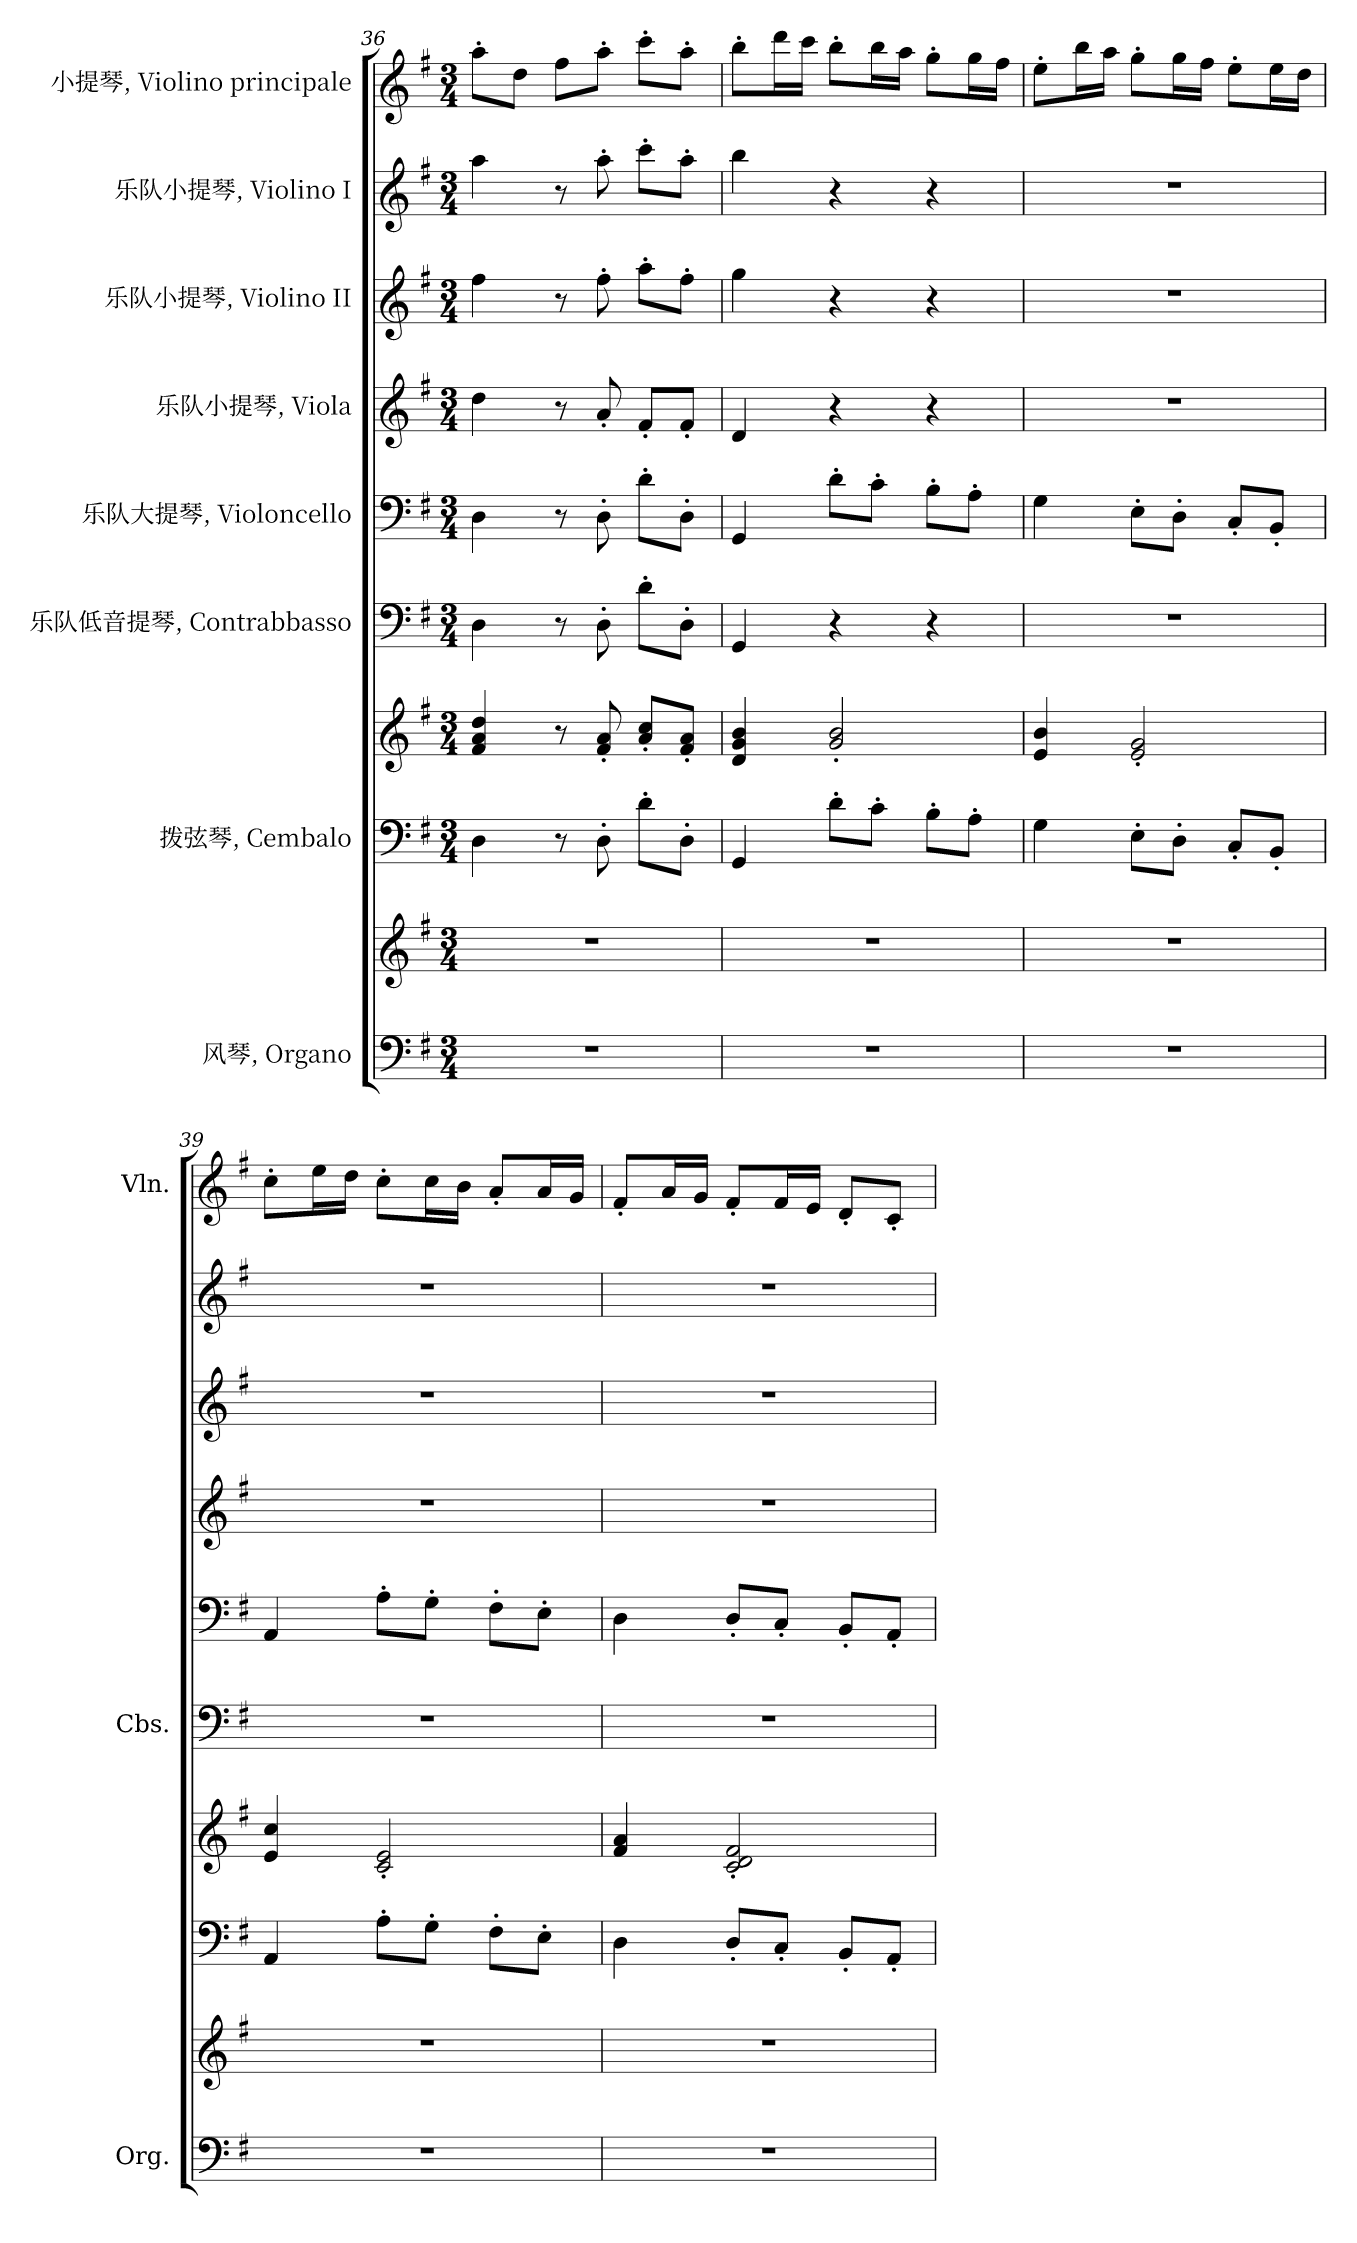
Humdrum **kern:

**kern	**kern	**kern	**kern	**kern	**kern	**kern	**kern	**kern	**kern
*part8	*part8	*part7	*part7	*part6	*part5	*part4	*part3	*part2	*part1
*staff10	*staff9	*staff8	*staff7	*staff6	*staff5	*staff4	*staff3	*staff2	*staff1
*I"风琴, Organo	*	*I"拨弦琴, Cembalo	*	*I"乐队低音提琴, Contrabbasso	*I"乐队大提琴, Violoncello	*I"乐队小提琴, Viola	*I"乐队小提琴, Violino II	*I"乐队小提琴, Violino I	*I"小提琴, Violino principale
*I'Org.	*	*	*	*I'Cbs.	*	*	*	*	*I'Vln.
!!LO:PB:g=z
*clefF4	*clefG2	*clefF4	*clefG2	*clefF4	*clefF4	*clefG2	*clefG2	*clefG2	*clefG2
*	*	*	*	*ITrd7c12	*	*	*	*	*
*k[f#]	*k[f#]	*k[f#]	*k[f#]	*k[f#]	*k[f#]	*k[f#]	*k[f#]	*k[f#]	*k[f#]
*M3/4	*M3/4	*M3/4	*M3/4	*M3/4	*M3/4	*M3/4	*M3/4	*M3/4	*M3/4
=36	=36	=36	=36	=36	=36	=36	=36	=36	=36
2.r	2.r	4D\	4f#/ 4a/ 4dd/	4DD\	4D\	4dd\	4ff#\	4aa\	8aa'\L
.	.	.	.	.	.	.	.	.	8dd\J
.	.	8r	8r	8r	8r	8r	8r	8r	8ff#\L
.	.	8D'\	8f#/' 8a/'	8DD'\	8D'\	8a'/	8ff#'\	8aa'\	8aa'\J
.	.	8d'\L	8a/' 8cc/'L	8D'\L	8d'\L	8f#'/L	8aa'\L	8ccc'\L	8ccc'\L
.	.	8D'\J	8f#/' 8a/'J	8DD'\J	8D'\J	8f#'/J	8ff#'\J	8aa'\J	8aa'\J
=37	=37	=37	=37	=37	=37	=37	=37	=37	=37
2.r	2.r	4GG/	4d/ 4g/ 4b/	4GGG/	4GG/	4d/	4gg\	4bb\	8bb'\L
.	.	.	.	.	.	.	.	.	16ddd\L
.	.	.	.	.	.	.	.	.	16ccc\JJ
.	.	8d'\L	2g/' 2b/'	4r	8d'\L	4r	4r	4r	8bb'\L
.	.	8c'\J	.	.	8c'\J	.	.	.	16bb\L
.	.	.	.	.	.	.	.	.	16aa\JJ
.	.	8B'\L	.	4r	8B'\L	4r	4r	4r	8gg'\L
.	.	8A'\J	.	.	8A'\J	.	.	.	16gg\L
.	.	.	.	.	.	.	.	.	16ff#\JJ
=38	=38	=38	=38	=38	=38	=38	=38	=38	=38
2.r	2.r	4G\	4e/ 4b/	2.r	4G\	2.r	2.r	2.r	8ee'\L
.	.	.	.	.	.	.	.	.	16bb\L
.	.	.	.	.	.	.	.	.	16aa\JJ
.	.	8E'\L	2e/' 2g/'	.	8E'\L	.	.	.	8gg'\L
.	.	8D'\J	.	.	8D'\J	.	.	.	16gg\L
.	.	.	.	.	.	.	.	.	16ff#\JJ
.	.	8C'/L	.	.	8C'/L	.	.	.	8ee'\L
.	.	8BB'/J	.	.	8BB'/J	.	.	.	16ee\L
.	.	.	.	.	.	.	.	.	16dd\JJ
=39	=39	=39	=39	=39	=39	=39	=39	=39	=39
2.r	2.r	4AA/	4e/ 4cc/	2.r	4AA/	2.r	2.r	2.r	8cc'\L
.	.	.	.	.	.	.	.	.	16ee\L
.	.	.	.	.	.	.	.	.	16dd\JJ
.	.	8A'\L	2c/' 2e/'	.	8A'\L	.	.	.	8cc'\L
.	.	8G'\J	.	.	8G'\J	.	.	.	16cc\L
.	.	.	.	.	.	.	.	.	16b\JJ
.	.	8F#'\L	.	.	8F#'\L	.	.	.	8a'/L
.	.	8E'\J	.	.	8E'\J	.	.	.	16a/L
.	.	.	.	.	.	.	.	.	16g/JJ
!!LO:PB:g=z
=40	=40	=40	=40	=40	=40	=40	=40	=40	=40
2.r	2.r	4D\	4f#/ 4a/	2.r	4D\	2.r	2.r	2.r	8f#'/L
.	.	.	.	.	.	.	.	.	16a/L
.	.	.	.	.	.	.	.	.	16g/JJ
.	.	8D'/L	2c/' 2d/' 2f#/'	.	8D'/L	.	.	.	8f#'/L
.	.	8C'/J	.	.	8C'/J	.	.	.	16f#/L
.	.	.	.	.	.	.	.	.	16e/JJ
.	.	8BB'/L	.	.	8BB'/L	.	.	.	8d'/L
.	.	8AA'/J	.	.	8AA'/J	.	.	.	8c'/J
=	=	=	=	=	=	=	=	=	=
*-	*-	*-	*-	*-	*-	*-	*-	*-	*-
